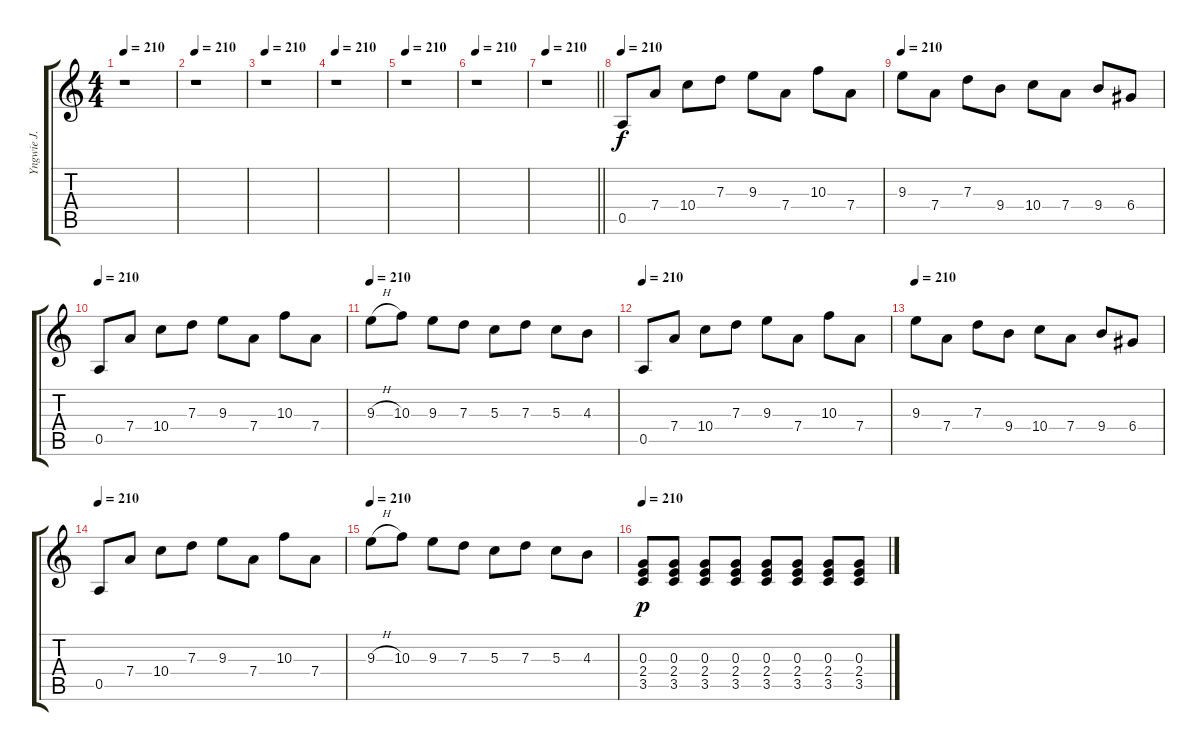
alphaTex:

\track ("Yngwie J. Malmsteen (Acoustic Guitar I)" "Yngwie J. ") {instrument acousticguitarnylon}
\staff {score tabs}
\tuning (E4 B3 G3 D3 A2 E2) {hide}
\ts (4 4)
\tempo 210
\clef g2
\ks c
r.1{dy f} |
\tempo 210
r.1 |
\tempo 210
r.1 |
\tempo 210
r.1 |
\tempo 210
r.1 |
\tempo 210
r.1 |
\tempo 210
\barLineRight lightlight
r.1 |
\tempo 210
0.5.8 7.4.8 10.4.8 7.3.8 9.3.8 7.4.8 10.3.8 7.4.8 |
\tempo 210
9.3.8 7.4.8 7.3.8 9.4.8 10.4.8 7.4.8 9.4.8 6.4.8 |
\tempo 210
0.5.8 7.4.8 10.4.8 7.3.8 9.3.8 7.4.8 10.3.8 7.4.8 |
\tempo 210
9.3{h}.8 10.3.8 9.3.8 7.3.8 5.3.8 7.3.8 5.3.8 4.3.8 |
\tempo 210
0.5.8 7.4.8 10.4.8 7.3.8 9.3.8 7.4.8 10.3.8 7.4.8 |
\tempo 210
9.3.8 7.4.8 7.3.8 9.4.8 10.4.8 7.4.8 9.4.8 6.4.8 |
\tempo 210
0.5.8 7.4.8 10.4.8 7.3.8 9.3.8 7.4.8 10.3.8 7.4.8 |
\tempo 210
9.3{h}.8 10.3.8 9.3.8 7.3.8 5.3.8 7.3.8 5.3.8 4.3.8 |
\tempo 210
(0.3 2.4 3.5).8{dy p} (0.3 2.4 3.5).8 (0.3 2.4 3.5).8 (0.3 2.4 3.5).8 (0.3 2.4 3.5).8 (0.3 2.4 3.5).8 (0.3 2.4 3.5).8 (0.3 2.4 3.5).8
